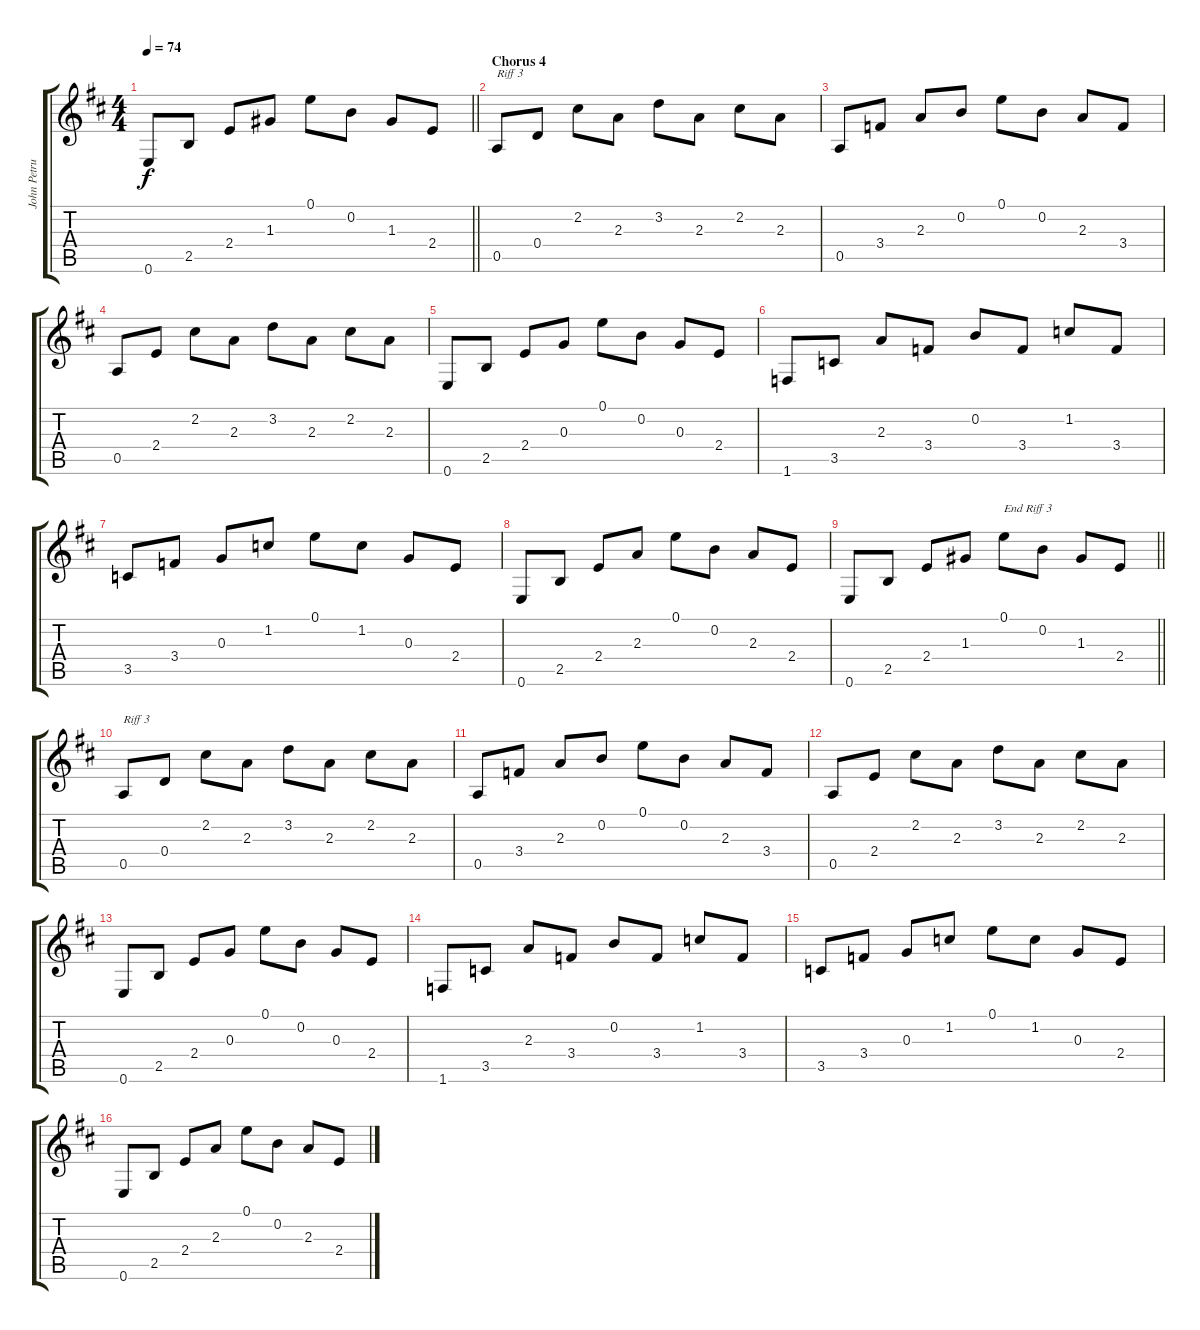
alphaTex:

\track ("John Petrucci" "John Petru") {instrument distortionguitar}
\staff {score tabs}
\tuning (E4 B3 G3 D3 A2 E2) {hide}
\ts (4 4)
\tempo 74
\clef g2
\barLineRight lightlight
\ks bminor
0.6.8{dy f} 2.5.8 2.4.8 1.3.8 0.1.8 0.2.8 1.3.8 2.4.8 |
\section ("" "Chorus 4")
0.5.8{txt "Riff 3"} 0.4.8 2.2.8 2.3.8 3.2.8 2.3.8 2.2.8 2.3.8 |
0.5.8 3.4.8 2.3.8 0.2.8 0.1.8 0.2.8 2.3.8 3.4.8 |
0.5.8 2.4.8 2.2.8 2.3.8 3.2.8 2.3.8 2.2.8 2.3.8 |
0.6.8 2.5.8 2.4.8 0.3.8 0.1.8 0.2.8 0.3.8 2.4.8 |
1.6.8 3.5.8 2.3.8 3.4.8 0.2.8 3.4.8 1.2.8 3.4.8 |
3.5.8 3.4.8 0.3.8 1.2.8 0.1.8 1.2.8 0.3.8 2.4.8 |
0.6.8 2.5.8 2.4.8 2.3.8 0.1.8 0.2.8 2.3.8 2.4.8 |
\barLineRight lightlight
0.6.8 2.5.8 2.4.8 1.3.8 0.1.8{txt "End Riff 3"} 0.2.8 1.3.8 2.4.8 |
0.5.8{txt "Riff 3"} 0.4.8 2.2.8 2.3.8 3.2.8 2.3.8 2.2.8 2.3.8 |
0.5.8 3.4.8 2.3.8 0.2.8 0.1.8 0.2.8 2.3.8 3.4.8 |
0.5.8 2.4.8 2.2.8 2.3.8 3.2.8 2.3.8 2.2.8 2.3.8 |
0.6.8 2.5.8 2.4.8 0.3.8 0.1.8 0.2.8 0.3.8 2.4.8 |
1.6.8 3.5.8 2.3.8 3.4.8 0.2.8 3.4.8 1.2.8 3.4.8 |
3.5.8 3.4.8 0.3.8 1.2.8 0.1.8 1.2.8 0.3.8 2.4.8 |
0.6.8 2.5.8 2.4.8 2.3.8 0.1.8 0.2.8 2.3.8 2.4.8
